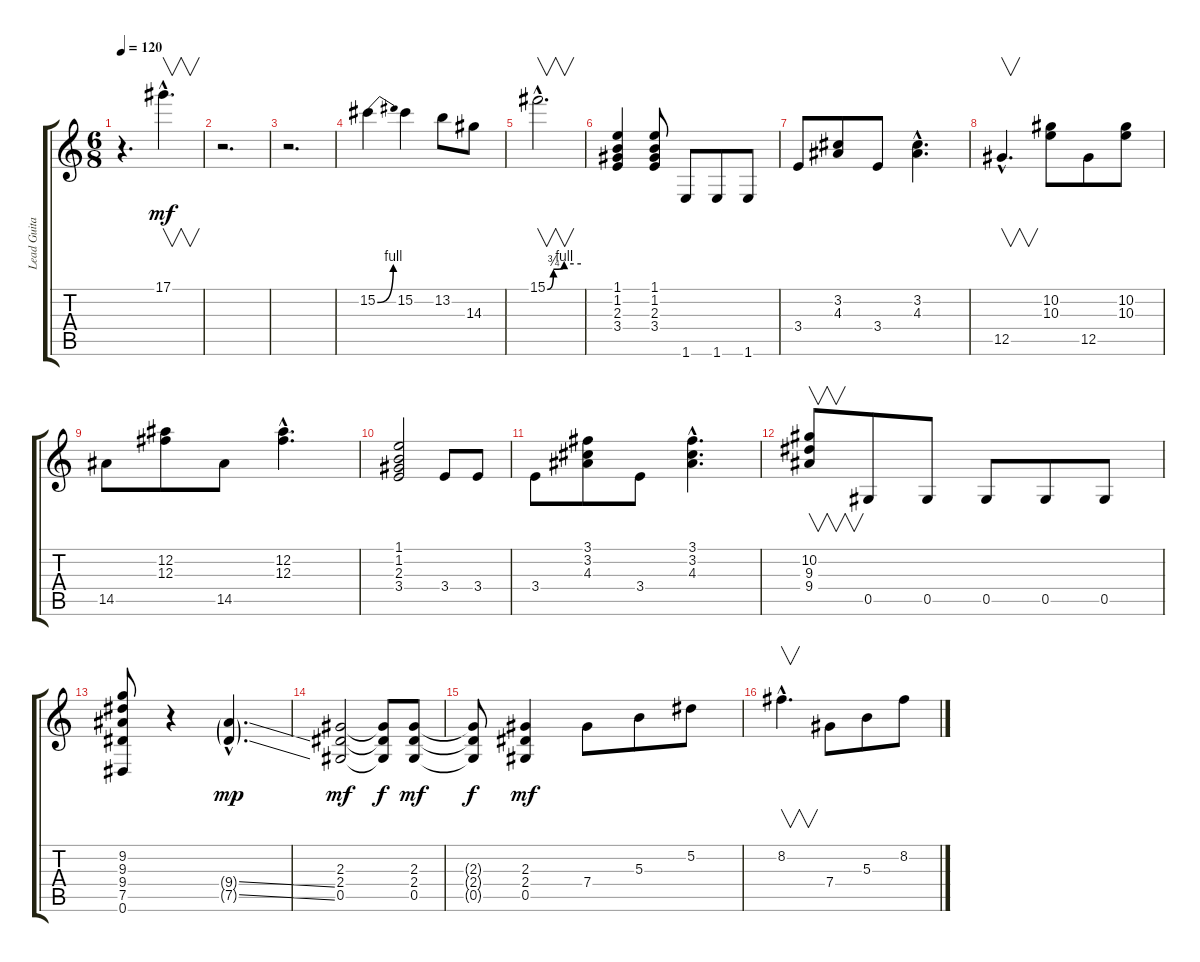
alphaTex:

\track ("Lead Guitar" "Lead Guita") {instrument overdrivenguitar}
\staff {score tabs}
\tuning (Eb4 Bb3 Gb3 Db3 Ab2 Eb2) {hide}
\ts (6 8)
\tempo 120
\clef g2
\ks c
r.4{d dy mf} 17.1{hac}.4{v d} |
r.2{d} |
r.2{d} |
15.2{be (bend 0 0 60 4)}.4 15.2.4 13.2.8 14.3.8 |
15.1{be (custom 0 0 11 3 30 4 60 4) hac}.2{v d} |
(1.1 1.2 2.3 3.4).4 (1.1 1.2 2.3 3.4).8 1.6.8 1.6.8 1.6.8 |
3.4.8 (3.2 4.3).8 3.4.8 (3.2{hac} 4.3{hac}).4{d} |
12.5{hac}.4{v d} (10.2 10.3).8 12.5.8 (10.2 10.3).8 |
14.5.8 (12.2 12.3).8 14.5.8 (12.2{hac} 12.3{hac}).4{d} |
(1.1 1.2 2.3 3.4).2 3.4.8 3.4.8 |
3.4.8 (3.1 3.2 4.3).8 3.4.8 (3.1{hac} 3.2{hac} 4.3{hac}).4{d} |
(10.2 9.3 9.4).8{v} 0.5.8 0.5.8 0.5.8 0.5.8 0.5.8 |
(9.2 9.3 9.4 7.5 0.6).8 r.4 (9.4{ss g hac} 7.5{ss g hac}).4{d dy mp} |
(2.3 2.4 0.5).2{dy mf} (2.3{t} 2.4{t} 0.5{t}).8{dy f} (2.3 2.4 0.5).8{dy mf} |
(2.3{t} 2.4{t} 0.5{t}).8{dy f} (2.3 2.4 0.5).4{dy mf} 7.4.8 5.3.8 5.2.8 |
8.2{hac}.4{v d} 7.4.8 5.3.8 8.2.8
